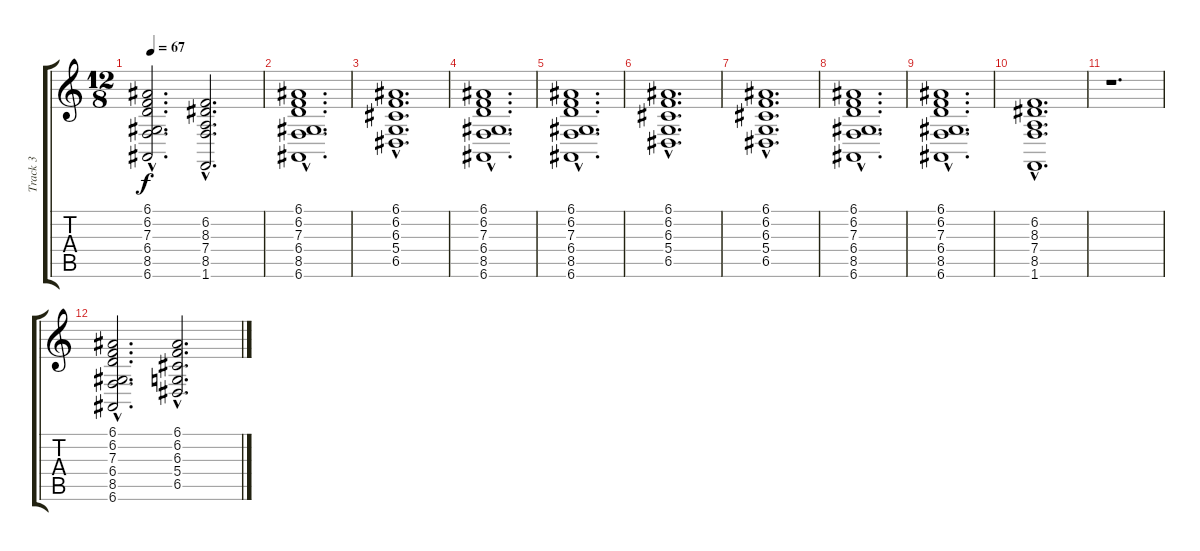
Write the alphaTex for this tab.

\track ("Track 3" "Track 3") {instrument drawbarorgan}
\staff {score tabs}
\tuning (E4 B3 G3 D3 A2 E2) {hide}
\ts (12 8)
\tempo 67
\clef g2
\ks c
(6.1{hac} 6.2{hac} 7.3{hac} 6.4{hac} 8.5{hac} 6.6{hac}).2{d dy f} (6.2{hac} 8.3{hac} 7.4{hac} 8.5{hac} 1.6{hac}).2{d} |
(6.1{hac} 6.2{hac} 7.3{hac} 6.4{hac} 8.5{hac} 6.6{hac}).1{d} |
(6.1{hac} 6.2{hac} 6.3{hac} 5.4{hac} 6.5{hac}).1{d} |
(6.1{hac} 6.2{hac} 7.3{hac} 6.4{hac} 8.5{hac} 6.6{hac}).1{d} |
(6.1{hac} 6.2{hac} 7.3{hac} 6.4{hac} 8.5{hac} 6.6{hac}).1{d} |
(6.1{hac} 6.2{hac} 6.3{hac} 5.4{hac} 6.5{hac}).1{d} |
(6.1{hac} 6.2{hac} 6.3{hac} 5.4{hac} 6.5{hac}).1{d} |
(6.1{hac} 6.2{hac} 7.3{hac} 6.4{hac} 8.5{hac} 6.6{hac}).1{d} |
(6.1{hac} 6.2{hac} 7.3{hac} 6.4{hac} 8.5{hac} 6.6{hac}).1{d} |
(6.2{hac} 8.3{hac} 7.4{hac} 8.5{hac} 1.6{hac}).1{d} |
r.1{d} |
(6.1{hac} 6.2{hac} 7.3{hac} 6.4{hac} 8.5{hac} 6.6{hac}).2{d} (6.1{hac} 6.2{hac} 6.3{hac} 5.4{hac} 6.5{hac}).2{d}
